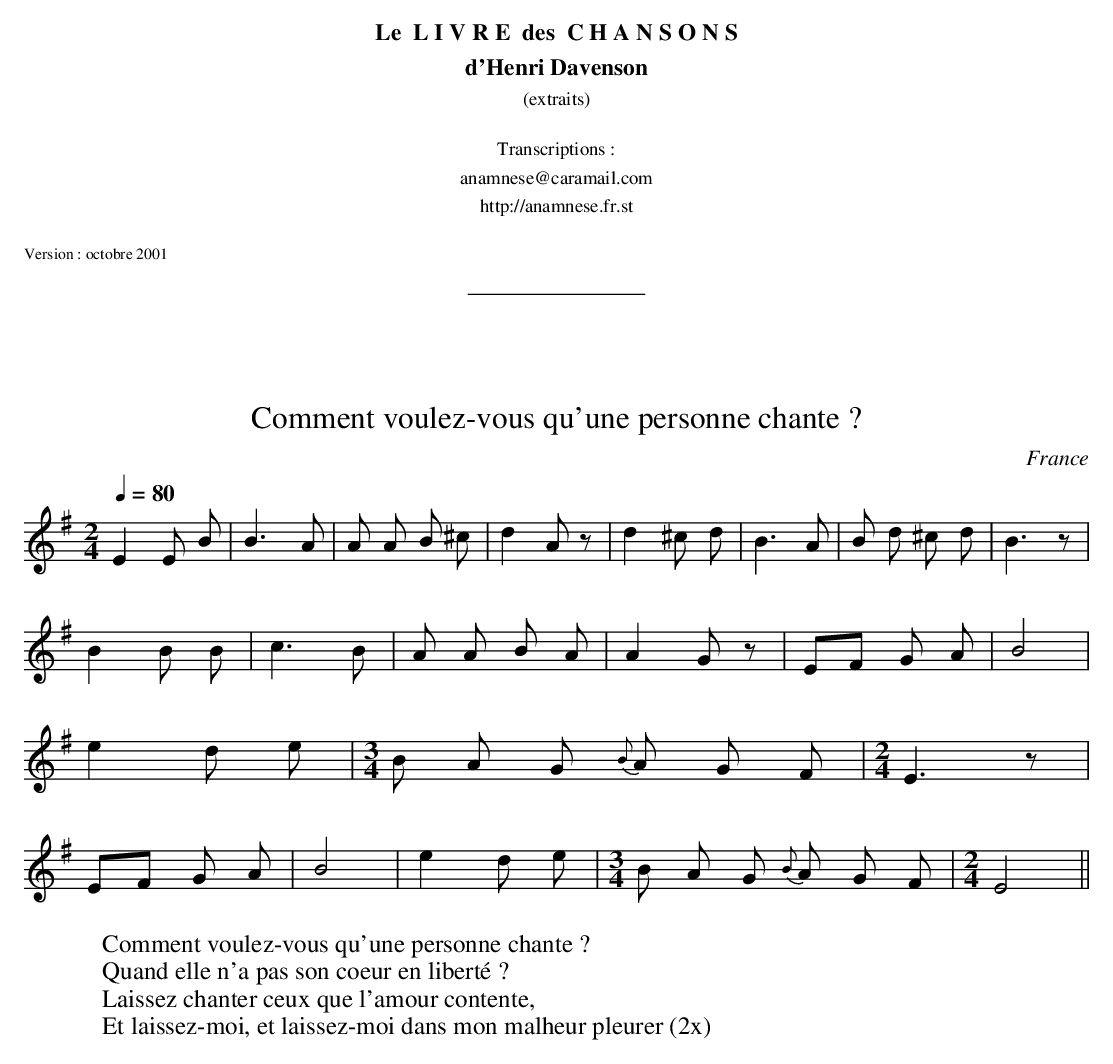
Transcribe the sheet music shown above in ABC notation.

X:1
T:Comment voulez-vous qu'une personne chante ?
O:France
M:2/4
L:1/8
Q:1/4=80
K:G
E2 E B | B3 A | A A B ^c | d2 A z | d2 ^c d | B3 A | B d ^c d | B3 z |!
B2 B B | c3 B | A A B A | A2 G z | E-F G A | B4 | e2 d e |
M:3/4
B A G {B}A G F |\
M:2/4
E3 z | E-F G A | B4 | e2 d e |\
M:3/4
B A G {B}A G F |\
M:2/4
E4 ||
W:Comment voulez-vous qu'une personne chante ?
W:Quand elle n'a pas son coeur en liberté ?
W:Laissez chanter ceux que l'amour contente,
W:Et laissez-moi, et laissez-moi dans mon malheur pleurer (2x)
W:
